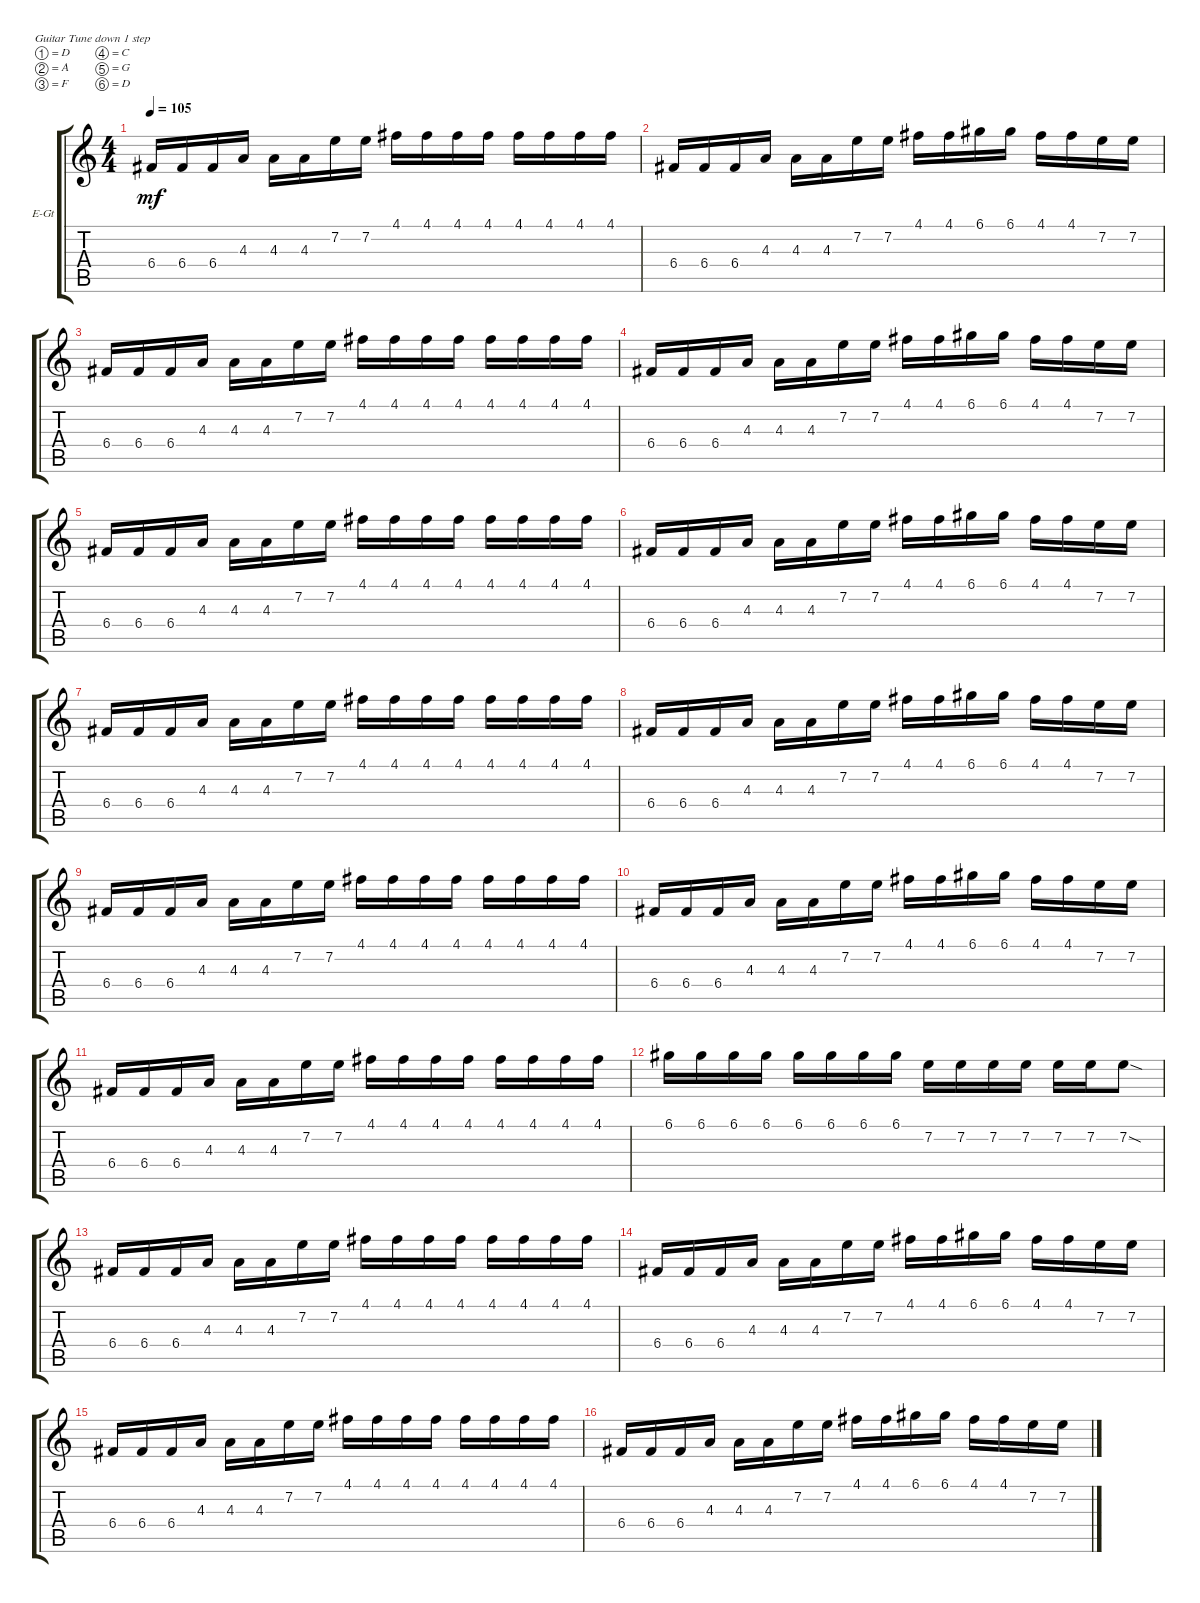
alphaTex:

\bracketExtendMode groupsimilarinstruments
\firstSystemTrackNameOrientation horizontal
\otherSystemsTrackNameOrientation horizontal
\track ("Electric Guitar" "E-Gt") {instrument distortionguitar}
\staff {score tabs}
\tuning (D4 A3 F3 C3 G2 D2)
\ts (4 4)
\beaming (8 2 2 2 2)
\tempo 105
\clef g2
\ks c
6.4.16{dy mf instrument distortionguitar} 6.4.16 6.4.16 4.3.16 4.3.16 4.3.16 7.2.16 7.2.16 4.1.16 4.1.16 4.1.16 4.1.16 4.1.16 4.1.16 4.1.16 4.1.16 |
6.4.16 6.4.16 6.4.16 4.3.16 4.3.16 4.3.16 7.2.16 7.2.16 4.1.16 4.1.16 6.1.16 6.1.16 4.1.16 4.1.16 7.2.16 7.2.16 |
6.4.16 6.4.16 6.4.16 4.3.16 4.3.16 4.3.16 7.2.16 7.2.16 4.1.16 4.1.16 4.1.16 4.1.16 4.1.16 4.1.16 4.1.16 4.1.16 |
6.4.16 6.4.16 6.4.16 4.3.16 4.3.16 4.3.16 7.2.16 7.2.16 4.1.16 4.1.16 6.1.16 6.1.16 4.1.16 4.1.16 7.2.16 7.2.16 |
6.4.16 6.4.16 6.4.16 4.3.16 4.3.16 4.3.16 7.2.16 7.2.16 4.1.16 4.1.16 4.1.16 4.1.16 4.1.16 4.1.16 4.1.16 4.1.16 |
6.4.16 6.4.16 6.4.16 4.3.16 4.3.16 4.3.16 7.2.16 7.2.16 4.1.16 4.1.16 6.1.16 6.1.16 4.1.16 4.1.16 7.2.16 7.2.16 |
6.4.16 6.4.16 6.4.16 4.3.16 4.3.16 4.3.16 7.2.16 7.2.16 4.1.16 4.1.16 4.1.16 4.1.16 4.1.16 4.1.16 4.1.16 4.1.16 |
6.4.16 6.4.16 6.4.16 4.3.16 4.3.16 4.3.16 7.2.16 7.2.16 4.1.16 4.1.16 6.1.16 6.1.16 4.1.16 4.1.16 7.2.16 7.2.16 |
6.4.16 6.4.16 6.4.16 4.3.16 4.3.16 4.3.16 7.2.16 7.2.16 4.1.16 4.1.16 4.1.16 4.1.16 4.1.16 4.1.16 4.1.16 4.1.16 |
6.4.16 6.4.16 6.4.16 4.3.16 4.3.16 4.3.16 7.2.16 7.2.16 4.1.16 4.1.16 6.1.16 6.1.16 4.1.16 4.1.16 7.2.16 7.2.16 |
6.4.16 6.4.16 6.4.16 4.3.16 4.3.16 4.3.16 7.2.16 7.2.16 4.1.16 4.1.16 4.1.16 4.1.16 4.1.16 4.1.16 4.1.16 4.1.16 |
6.1.16 6.1.16 6.1.16 6.1.16 6.1.16 6.1.16 6.1.16 6.1.16 7.2.16 7.2.16 7.2.16 7.2.16 7.2.16 7.2.16 7.2{sod}.8 |
6.4.16 6.4.16 6.4.16 4.3.16 4.3.16 4.3.16 7.2.16 7.2.16 4.1.16 4.1.16 4.1.16 4.1.16 4.1.16 4.1.16 4.1.16 4.1.16 |
6.4.16 6.4.16 6.4.16 4.3.16 4.3.16 4.3.16 7.2.16 7.2.16 4.1.16 4.1.16 6.1.16 6.1.16 4.1.16 4.1.16 7.2.16 7.2.16 |
6.4.16 6.4.16 6.4.16 4.3.16 4.3.16 4.3.16 7.2.16 7.2.16 4.1.16 4.1.16 4.1.16 4.1.16 4.1.16 4.1.16 4.1.16 4.1.16 |
6.4.16 6.4.16 6.4.16 4.3.16 4.3.16 4.3.16 7.2.16 7.2.16 4.1.16 4.1.16 6.1.16 6.1.16 4.1.16 4.1.16 7.2.16 7.2.16
